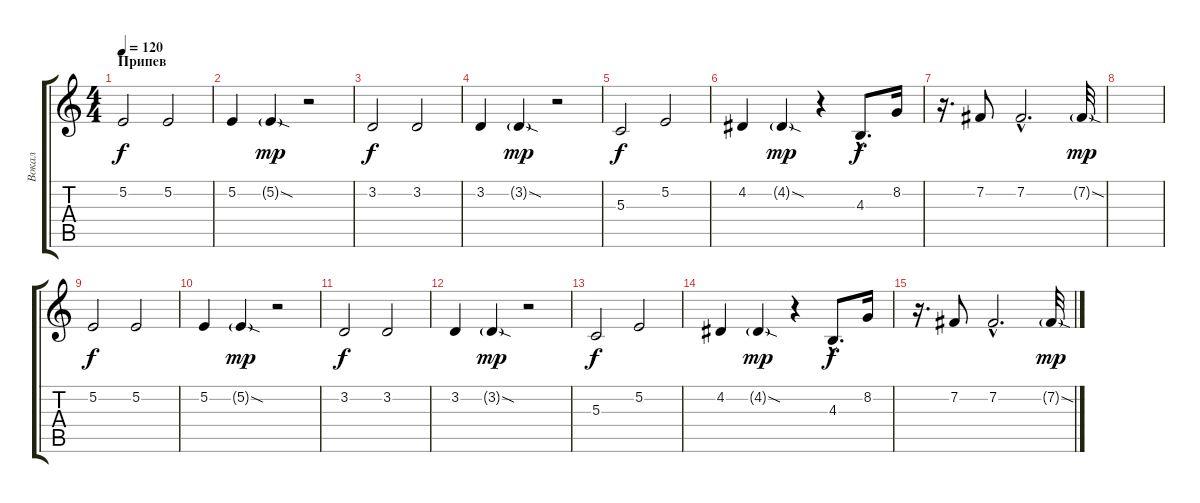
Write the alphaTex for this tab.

\track ("Вокал" "Вокал") {instrument choiraahs}
\staff {score tabs}
\tuning (E4 B3 G3 D3 A2 E2) {hide}
\ts (4 4)
\section ("" "Припев")
\tempo 120
\clef g2
\ks c
5.2.2{dy f} 5.2.2 |
5.2.4 5.2{sod g}.4{dy mp} r.2 |
3.2.2{dy f} 3.2.2 |
3.2.4 3.2{sod g}.4{dy mp} r.2 |
5.3.2{dy f} 5.2.2 |
4.2.4 4.2{sod g}.4{dy mp} r.4 4.3{hac}.8{d dy f} 8.2.16 |
r.16{d} 7.2.8 7.2{hac}.2{d} 7.2{sod g}.32{dy mp} |
|
5.2.2{dy f} 5.2.2 |
5.2.4 5.2{sod g}.4{dy mp} r.2 |
3.2.2{dy f} 3.2.2 |
3.2.4 3.2{sod g}.4{dy mp} r.2 |
5.3.2{dy f} 5.2.2 |
4.2.4 4.2{sod g}.4{dy mp} r.4 4.3{hac}.8{d dy f} 8.2.16 |
r.16{d} 7.2.8 7.2{hac}.2{d} 7.2{sod g}.32{dy mp}
